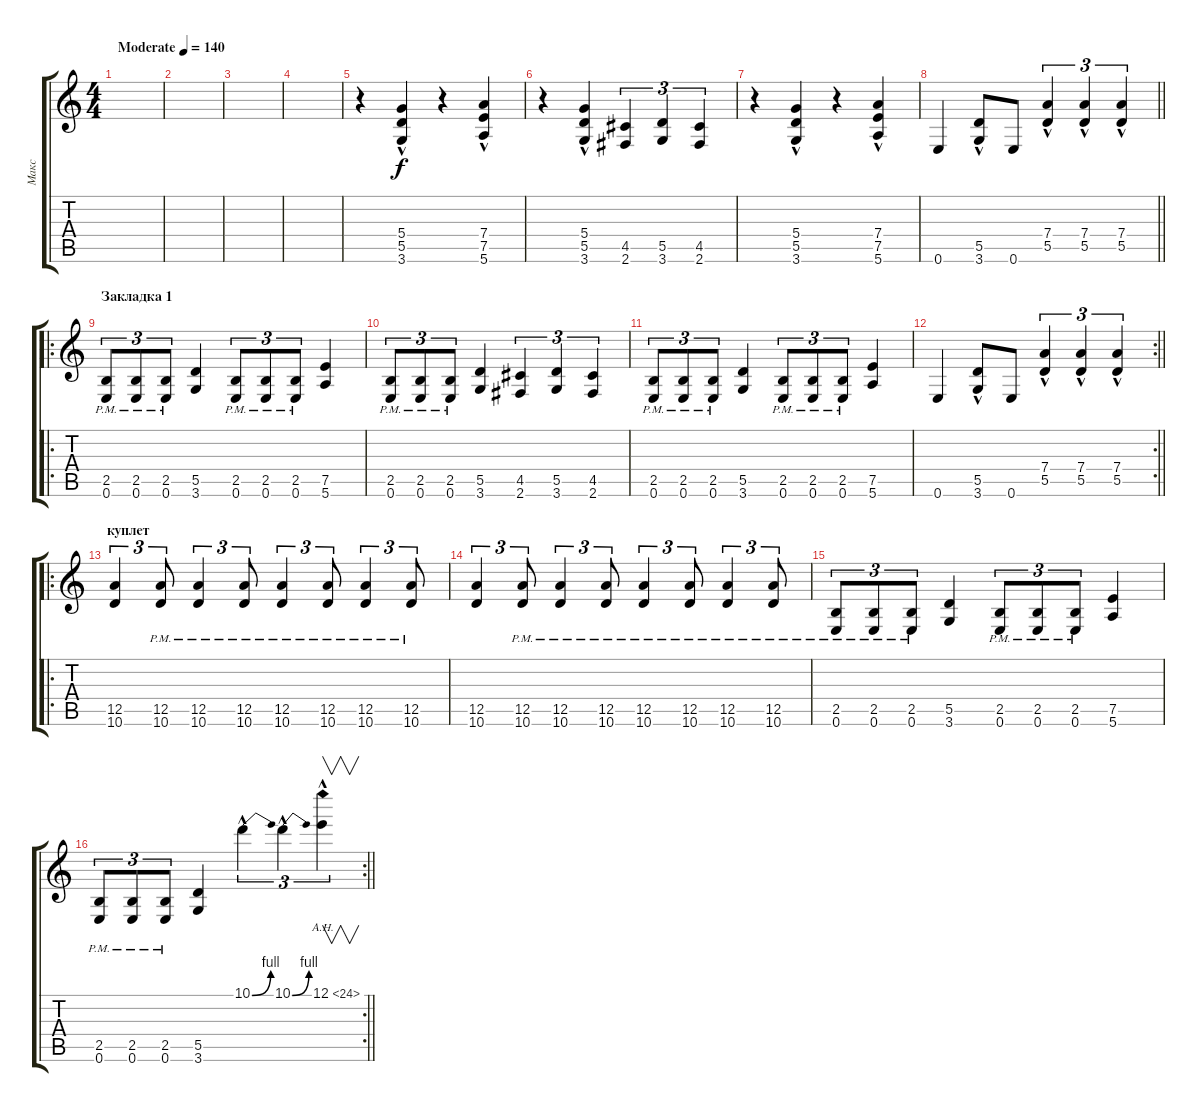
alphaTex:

\track ("Макс" "Макс") {instrument distortionguitar}
\staff {score tabs}
\tuning (E4 B3 G3 D3 A2 E2) {hide}
\ts (4 4)
\tempo (140 "Moderate")
\clef g2
\ks c
|
|
|
|
r.4 (5.4{hac} 5.5{hac} 3.6{hac}).4 r.4 (7.4{hac} 7.5{hac} 5.6{hac}).4 |
r.4 (5.4{hac} 5.5{hac} 3.6{hac}).4 (4.5 2.6).4{tu (3 2)} (5.5 3.6).4{tu (3 2)} (4.5 2.6).4{tu (3 2)} |
r.4 (5.4{hac} 5.5{hac} 3.6{hac}).4 r.4 (7.4{hac} 7.5{hac} 5.6{hac}).4 |
\barLineRight lightlight
0.6.4 (5.5{hac} 3.6{hac}).8 0.6.8 (7.4{hac} 5.5{hac}).4{tu (3 2)} (7.4{hac} 5.5{hac}).4{tu (3 2)} (7.4{hac} 5.5{hac}).4{tu (3 2)} |
\ro
\section ("" "Закладка 1")
(2.5{pm} 0.6{pm}).8{tu (3 2)} (2.5{pm} 0.6{pm}).8{tu (3 2)} (2.5{pm} 0.6{pm}).8{tu (3 2)} (5.5 3.6).4 (2.5{pm} 0.6{pm}).8{tu (3 2)} (2.5{pm} 0.6{pm}).8{tu (3 2)} (2.5{pm} 0.6{pm}).8{tu (3 2)} (7.5 5.6).4 |
(2.5{pm} 0.6{pm}).8{tu (3 2)} (2.5{pm} 0.6{pm}).8{tu (3 2)} (2.5{pm} 0.6{pm}).8{tu (3 2)} (5.5 3.6).4 (4.5 2.6).4{tu (3 2)} (5.5 3.6).4{tu (3 2)} (4.5 2.6).4{tu (3 2)} |
(2.5{pm} 0.6{pm}).8{tu (3 2)} (2.5{pm} 0.6{pm}).8{tu (3 2)} (2.5{pm} 0.6{pm}).8{tu (3 2)} (5.5 3.6).4 (2.5{pm} 0.6{pm}).8{tu (3 2)} (2.5{pm} 0.6{pm}).8{tu (3 2)} (2.5{pm} 0.6{pm}).8{tu (3 2)} (7.5 5.6).4 |
\rc 2
\barLineRight lightlight
0.6.4 (5.5{hac} 3.6{hac}).8 0.6.8 (7.4{hac} 5.5{hac}).4{tu (3 2)} (7.4{hac} 5.5{hac}).4{tu (3 2)} (7.4{hac} 5.5{hac}).4{tu (3 2)} |
\ro
\section ("" "куплет")
(12.5 10.6).4{tu (3 2)} (12.5{pm} 10.6{pm}).8{tu (3 2)} (12.5{pm} 10.6{pm}).4{tu (3 2)} (12.5{pm} 10.6{pm}).8{tu (3 2)} (12.5{pm} 10.6{pm}).4{tu (3 2)} (12.5{pm} 10.6{pm}).8{tu (3 2)} (12.5{pm} 10.6{pm}).4{tu (3 2)} (12.5{pm} 10.6{pm}).8{tu (3 2)} |
(12.5 10.6).4{tu (3 2)} (12.5{pm} 10.6{pm}).8{tu (3 2)} (12.5{pm} 10.6{pm}).4{tu (3 2)} (12.5{pm} 10.6{pm}).8{tu (3 2)} (12.5{pm} 10.6{pm}).4{tu (3 2)} (12.5{pm} 10.6{pm}).8{tu (3 2)} (12.5{pm} 10.6{pm}).4{tu (3 2)} (12.5{pm} 10.6{pm}).8{tu (3 2)} |
(2.5{pm} 0.6{pm}).8{tu (3 2)} (2.5{pm} 0.6{pm}).8{tu (3 2)} (2.5{pm} 0.6{pm}).8{tu (3 2)} (5.5 3.6).4 (2.5{pm} 0.6{pm}).8{tu (3 2)} (2.5{pm} 0.6{pm}).8{tu (3 2)} (2.5{pm} 0.6{pm}).8{tu (3 2)} (7.5 5.6).4 |
\rc 2
\barLineRight lightlight
(2.5{pm} 0.6{pm}).8{tu (3 2)} (2.5{pm} 0.6{pm}).8{tu (3 2)} (2.5{pm} 0.6{pm}).8{tu (3 2)} (5.5 3.6).4 10.1{be (bend 0 0 60 4) hac}.4{tu (3 2)} 10.1{be (bend 0 0 60 4) hac}.4{tu (3 2)} 12.1{ah 12 hac}.4{v tu (3 2)}
